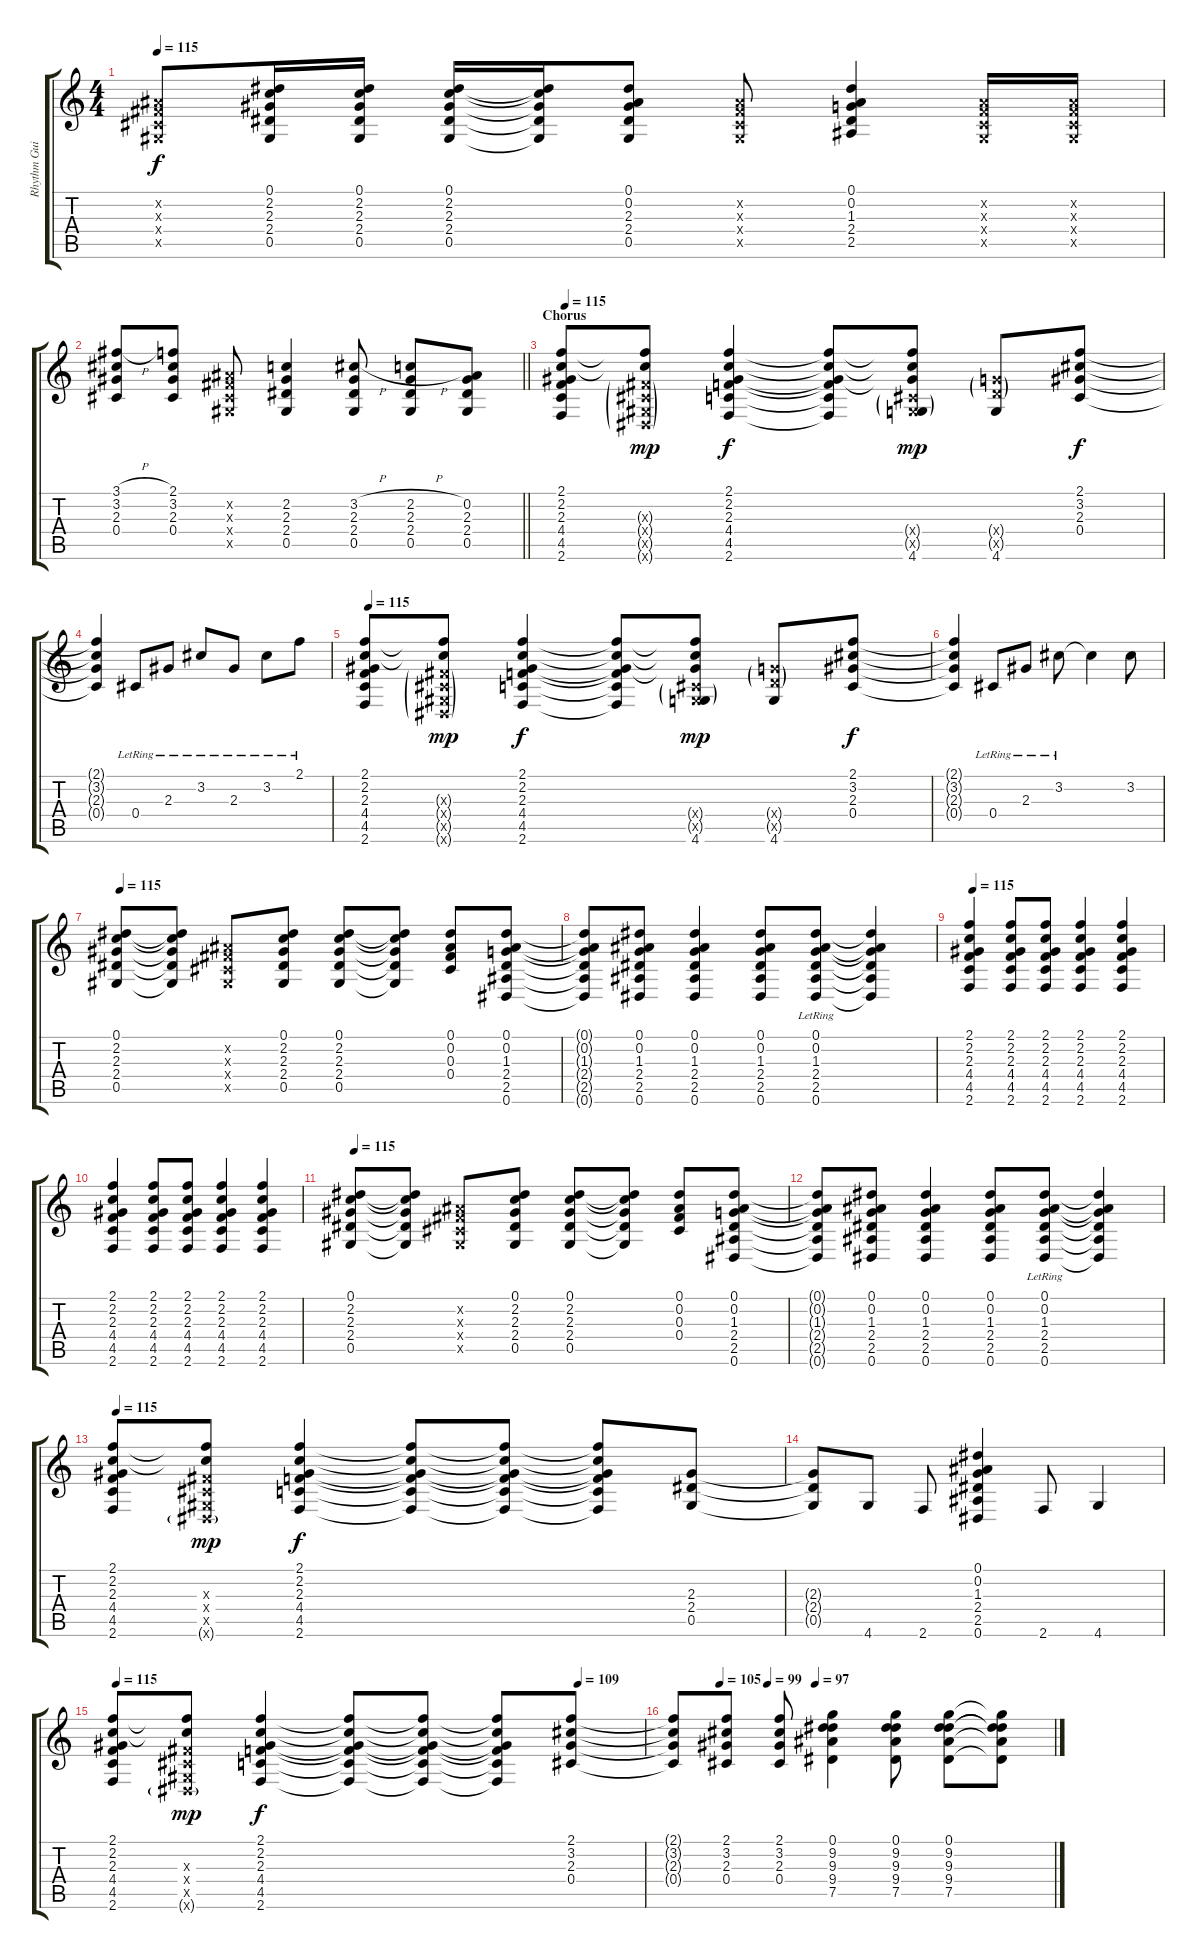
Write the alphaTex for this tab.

\track ("Rhythm Guitar " "Rhythm Gui") {instrument acousticguitarsteel}
\staff {score tabs}
\tuning (Eb4 Bb3 Gb3 Db3 Ab2 Eb2) {hide}
\ts (4 4)
\tempo 115
\clef g2
\ks c
(0.2{x} 0.3{x} 0.4{x} 0.5{x}).8{dy f} (0.1 2.2 2.3 2.4 0.5).16 (0.1 2.2 2.3 2.4 0.5).16 (0.1 2.2 2.3 2.4 0.5).16 (0.1{t} 2.2{t} 2.3{t} 2.4{t} 0.5{t}).16 (0.1 0.2 2.3 2.4 0.5).8 (0.2{x} 0.3{x} 0.4{x} 0.5{x}).8 (0.1 0.2 1.3 2.4 2.5).4 (0.2{x} 0.3{x} 0.4{x} 0.5{x}).16 (0.2{x} 0.3{x} 0.4{x} 0.5{x}).16 |
\barLineRight lightlight
(3.1{h} 3.2 2.3 0.4).8 (2.1 3.2 2.3 0.4).8 (0.2{x} 0.3{x} 0.4{x} 0.5{x}).8 (2.2 2.3 2.4 0.5).4 (3.2{h} 2.3 2.4 0.5).8 (2.2{h} 2.3 2.4 0.5).8 (0.2 2.3 2.4 0.5).8 |
\section ("" "Chorus")
\tempo 115
(2.1 2.2 2.3 4.4 4.5 2.6).8 (2.1{t} 2.2{t} 0.3{g x} 0.4{g x} 0.5{g x} 0.6{g x}).8{dy mp} (2.1 2.2 2.3 4.4 4.5 2.6).4{dy f} (2.1{t} 2.2{t} 2.3{t} 4.4{t} 4.5{t} 2.6{t}).8 (2.1{t} 2.2{t} 2.3{t} 0.4{g x} 0.5{g x} 4.6).8{dy mp} (6.4{g x} 6.5{g x} 4.6).8 (2.1 3.2 2.3 0.4).8{dy f} |
(2.1{t} 3.2{t} 2.3{t} 0.4{t}).4 0.4{lr}.8 2.3{lr}.8 3.2{lr}.8 2.3{lr}.8 3.2{lr}.8 2.1{lr}.8 |
\tempo 115
(2.1 2.2 2.3 4.4 4.5 2.6).8 (2.1{t} 2.2{t} 0.3{g x} 0.4{g x} 0.5{g x} 0.6{g x}).8{dy mp} (2.1 2.2 2.3 4.4 4.5 2.6).4{dy f} (2.1{t} 2.2{t} 2.3{t} 4.4{t} 4.5{t} 2.6{t}).8 (2.1{t} 2.2{t} 2.3{t} 0.4{g x} 0.5{g x} 4.6).8{dy mp} (6.4{g x} 6.5{g x} 4.6).8 (2.1 3.2 2.3 0.4).8{dy f} |
(2.1{t} 3.2{t} 2.3{t} 0.4{t}).4 0.4{lr}.8 2.3{lr}.8 3.2{lr}.8 3.2{t}.4 3.2.8 |
\tempo 115
(0.1 2.2 2.3 2.4 0.5).8 (0.1{t} 2.2{t} 2.3{t} 2.4{t} 0.5{t}).8 (0.2{x} 0.3{x} 0.4{x} 0.5{x}).8 (0.1 2.2 2.3 2.4 0.5).8 (0.1 2.2 2.3 2.4 0.5).8 (0.1{t} 2.2{t} 2.3{t} 2.4{t} 0.5{t}).8 (0.1 0.2 0.3 0.4).8 (0.1 0.2 1.3 2.4 2.5 0.6).8 |
(0.1{t} 0.2{t} 1.3{t} 2.4{t} 2.5{t} 0.6{t}).8 (0.1 0.2 1.3 2.4 2.5 0.6).8 (0.1 0.2 1.3 2.4 2.5 0.6).4 (0.1 0.2 1.3 2.4 2.5 0.6).8 (0.1 0.2{lr} 1.3 2.4 2.5 0.6).8 (0.1{t} 0.2{t} 1.3{t} 2.4{t} 2.5{t} 0.6{t}).4 |
\tempo 115
(2.1 2.2 2.3 4.4 4.5 2.6).4 (2.1 2.2 2.3 4.4 4.5 2.6).8 (2.1 2.2 2.3 4.4 4.5 2.6).8 (2.1 2.2 2.3 4.4 4.5 2.6).4 (2.1 2.2 2.3 4.4 4.5 2.6).4 |
(2.1 2.2 2.3 4.4 4.5 2.6).4 (2.1 2.2 2.3 4.4 4.5 2.6).8 (2.1 2.2 2.3 4.4 4.5 2.6).8 (2.1 2.2 2.3 4.4 4.5 2.6).4 (2.1 2.2 2.3 4.4 4.5 2.6).4 |
\tempo 115
(0.1 2.2 2.3 2.4 0.5).8 (0.1{t} 2.2{t} 2.3{t} 2.4{t} 0.5{t}).8 (0.2{x} 0.3{x} 0.4{x} 0.5{x}).8 (0.1 2.2 2.3 2.4 0.5).8 (0.1 2.2 2.3 2.4 0.5).8 (0.1{t} 2.2{t} 2.3{t} 2.4{t} 0.5{t}).8 (0.1 0.2 0.3 0.4).8 (0.1 0.2 1.3 2.4 2.5 0.6).8 |
(0.1{t} 0.2{t} 1.3{t} 2.4{t} 2.5{t} 0.6{t}).8 (0.1 0.2 1.3 2.4 2.5 0.6).8 (0.1 0.2 1.3 2.4 2.5 0.6).4 (0.1 0.2 1.3 2.4 2.5 0.6).8 (0.1 0.2{lr} 1.3 2.4 2.5 0.6).8 (0.1{t} 0.2{t} 1.3{t} 2.4{t} 2.5{t} 0.6{t}).4 |
\tempo 115
(2.1 2.2 2.3 4.4 4.5 2.6).8 (2.1{t} 2.2{t} 0.3{x} 0.4{x} 0.5{x} 0.6{g x}).8{dy mp} (2.1 2.2 2.3 4.4 4.5 2.6).4{dy f} (2.1{t} 2.2{t} 2.3{t} 4.4{t} 4.5{t} 2.6{t}).8 (2.1{t} 2.2{t} 2.3{t} 4.4{t} 4.5{t} 2.6{t}).8 (2.1{t} 2.2{t} 2.3{t} 4.4{t} 4.5{t} 2.6{t}).8 (2.3 2.4 0.5).8 |
(2.3{t} 2.4{t} 0.5{t}).8 4.6.8 2.6.8 (0.1 0.2 1.3 2.4 2.5 0.6).4 2.6.8 4.6.4 |
\tempo 115
\tempo (109 0.875)
(2.1 2.2 2.3 4.4 4.5 2.6).8 (2.1{t} 2.2{t} 0.3{x} 0.4{x} 0.5{x} 0.6{g x}).8{dy mp} (2.1 2.2 2.3 4.4 4.5 2.6).4{dy f} (2.1{t} 2.2{t} 2.3{t} 4.4{t} 4.5{t} 2.6{t}).8 (2.1{t} 2.2{t} 2.3{t} 4.4{t} 4.5{t} 2.6{t}).8 (2.1{t} 2.2{t} 2.3{t} 4.4{t} 4.5{t} 2.6{t}).8 (2.1 3.2 2.3 0.4).8 |
\tempo (105 0.125)
\tempo (99 0.25)
\tempo (97 0.375)
(2.1{t} 3.2{t} 2.3{t} 0.4{t}).8 (2.1 3.2 2.3 0.4).8 (2.1 3.2 2.3 0.4).8 (0.1 9.2 9.3 9.4 7.5).4 (0.1 9.2 9.3 9.4 7.5).8 (0.1 9.2 9.3 9.4 7.5).8 (0.1{t} 9.2{t} 9.3{t} 9.4{t} 7.5{t}).8
